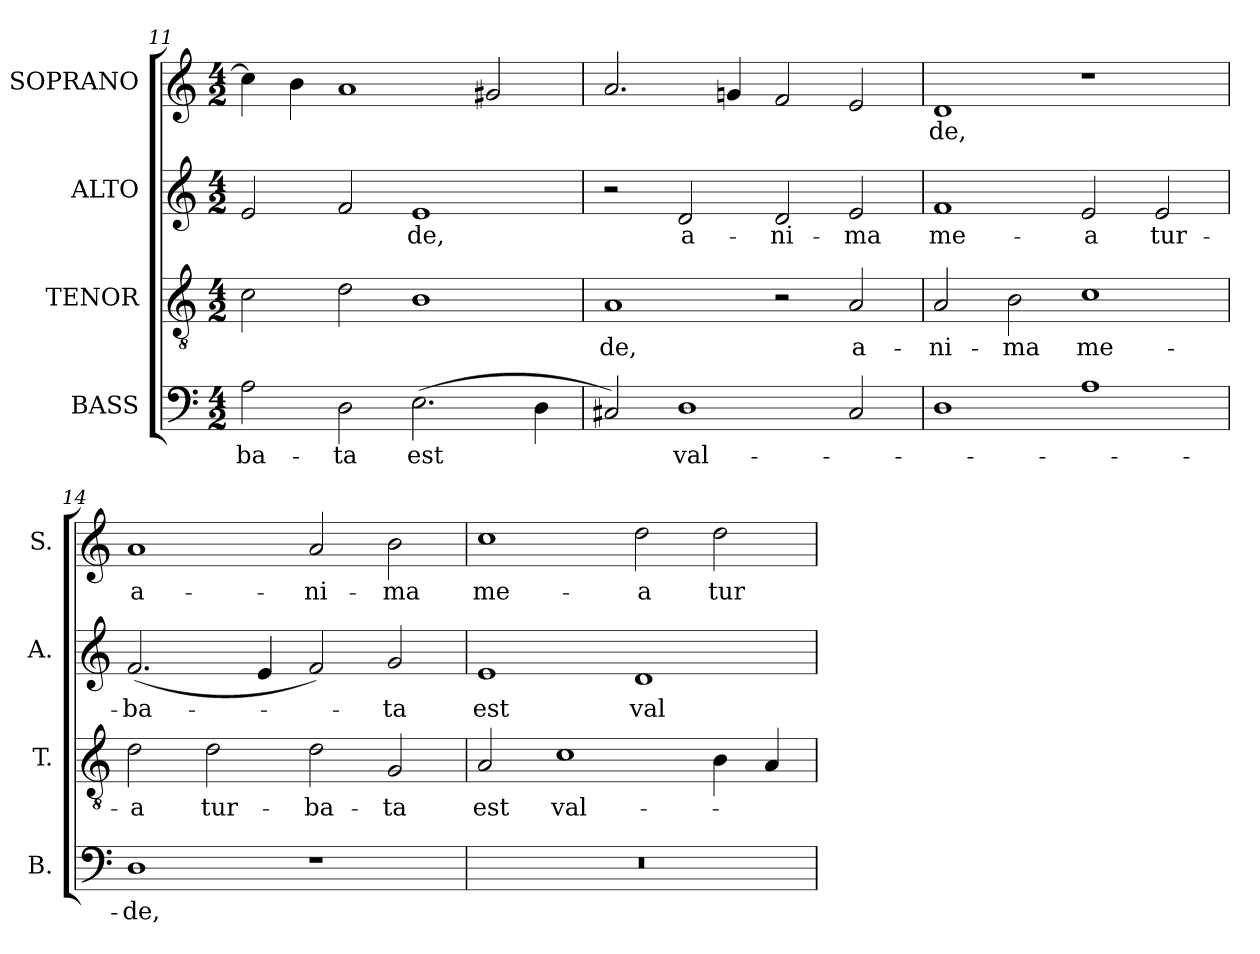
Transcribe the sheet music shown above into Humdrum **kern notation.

**kern	**text	**kern	**text	**kern	**text	**kern	**text
*part4	*part4	*part3	*part3	*part2	*part2	*part1	*part1
*staff4	*staff4	*staff3	*staff3	*staff2	*staff2	*staff1	*staff1
*I"BASS	*	*I"TENOR	*	*I"ALTO	*	*I"SOPRANO	*
*I'B.	*	*I'T.	*	*I'A.	*	*I'S.	*
*clefF4	*	*clefGv2	*	*clefG2	*	*clefG2	*
*	*	*ITrd7c12	*	*	*	*	*
*k[]	*	*k[]	*	*k[]	*	*k[]	*
*a:	*	*a:	*	*a:	*	*a:	*
*M4/2	*	*M4/2	*	*M4/2	*	*M4/2	*
=11	=11	=11	=11	=11	=11	=11	=11
!	!LO:LY:b:color=#000000	!	!	!	!	!	!
2Ai\	-ba-	2Ci\	.	2ei/	.	4cci\]	.
.	.	.	.	.	.	4bi\	.
!	!LO:LY:b:color=#000000	!	!	!	!	!	!
2Di\	-ta	2Di\	.	2fi/	.	1ai	.
!	!LO:LY:b:color=#000000	!	!	!	!	!	!
!	!	!	!	!	!LO:LY:b:color=#000000	!	!
(2.Ei\	est	1BBi	.	1ei	-de,	.	.
.	.	.	.	.	.	2g#Xi/	.
4Di\	.	.	.	.	.	.	.
=12	=12	=12	=12	=12	=12	=12	=12
!	!	!	!LO:LY:b:color=#000000	!	!	!	!
2C#Xi/)	.	1AAi	-de,	2r	.	2.ai/	.
!	!LO:LY:b:color=#000000	!	!	!	!	!	!
!	!	!	!	!	!LO:LY:b:color=#000000	!	!
1Di	val-	.	.	2di/	a-	.	.
.	.	.	.	.	.	4gni/	.
!	!	!	!	!	!LO:LY:b:color=#000000	!	!
.	.	2r	.	2di/	-ni-	2fi/	.
!	!	!	!LO:LY:b:color=#000000	!	!	!	!
!	!	!	!	!	!LO:LY:b:color=#000000	!	!
2C#i/	.	2AAi/	a-	2ei/	-ma	2ei/	.
=13	=13	=13	=13	=13	=13	=13	=13
!	!	!	!LO:LY:b:color=#000000	!	!	!	!
!	!	!	!	!	!LO:LY:b:color=#000000	!	!
!	!	!	!	!	!	!	!LO:LY:b:color=#000000
1Di	.	2AAi/	-ni-	1fi	me-	1di	-de,
!	!	!	!LO:LY:b:color=#000000	!	!	!	!
.	.	2BBi\	-ma	.	.	.	.
!	!	!	!LO:LY:b:color=#000000	!	!	!	!
!	!	!	!	!	!LO:LY:b:color=#000000	!	!
1Ai	.	1Ci	me-	2ei/	-a	1r	.
!	!	!	!	!	!LO:LY:b:color=#000000	!	!
.	.	.	.	2ei/	tur-	.	.
=14	=14	=14	=14	=14	=14	=14	=14
!	!LO:LY:b:color=#000000	!	!	!	!	!	!
!	!	!	!LO:LY:b:color=#000000	!	!	!	!
!	!	!	!	!	!LO:LY:b:color=#000000	!	!
!	!	!	!	!	!	!	!LO:LY:b:color=#000000
1Di	-de,	2Di\	-a	(2.fi/	-ba-	1ai	a-
!	!	!	!LO:LY:b:color=#000000	!	!	!	!
.	.	2Di\	tur-	.	.	.	.
.	.	.	.	4ei/	.	.	.
!	!	!	!LO:LY:b:color=#000000	!	!	!	!
!	!	!	!	!	!	!	!LO:LY:b:color=#000000
1r	.	2Di\	-ba-	2fi/)	.	2ai/	-ni-
!	!	!	!LO:LY:b:color=#000000	!	!	!	!
!	!	!	!	!	!LO:LY:b:color=#000000	!	!
!	!	!	!	!	!	!	!LO:LY:b:color=#000000
.	.	2GGi/	-ta	2gi/	-ta	2bi\	-ma
!!LO:LB:g=z
=15	=15	=15	=15	=15	=15	=15	=15
!LO:N:vis=1	!	!	!	!	!	!	!
!	!	!	!LO:LY:b:color=#000000	!	!	!	!
!	!	!	!	!	!LO:LY:b:color=#000000	!	!
!	!	!	!	!	!	!	!LO:LY:b:color=#000000
0r	.	2AAi/	est	1ei	est	1cci	me-
!	!	!	!LO:LY:b:color=#000000	!	!	!	!
.	.	1Ci	val-	.	.	.	.
!	!	!	!	!	!LO:LY:b:color=#000000	!	!
!	!	!	!	!	!	!	!LO:LY:b:color=#000000
.	.	.	.	1di	val-	2ddi\	-a
!	!	!	!	!	!	!	!LO:LY:b:color=#000000
.	.	4BBi\	.	.	.	2ddi\	tur-
.	.	4AAi/	.	.	.	.	.
=	=	=	=	=	=	=	=
*-	*-	*-	*-	*-	*-	*-	*-
